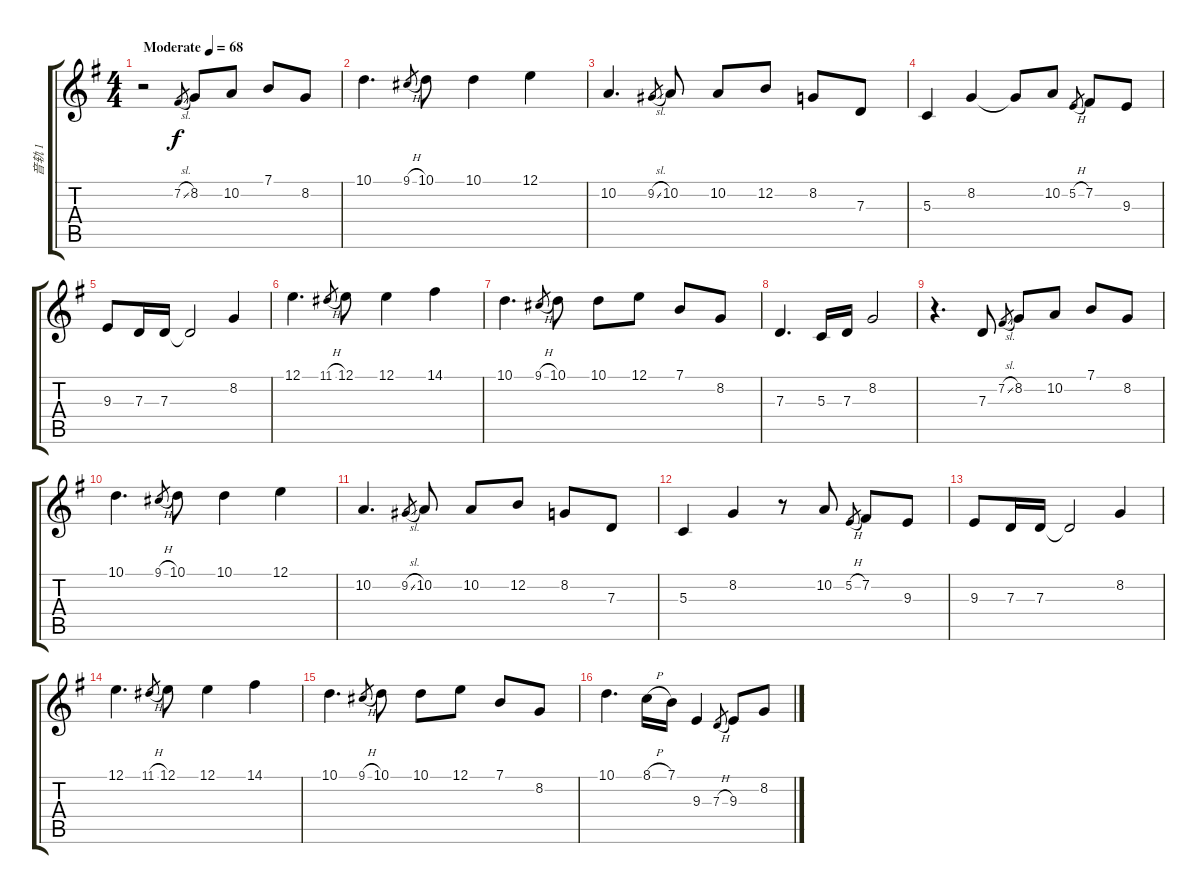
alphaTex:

\track ("音轨 1" "音轨 1") {instrument acousticgrandpiano}
\staff {score tabs}
\tuning (E4 B3 G3 D3 A2 E2) {hide}
\ts (4 4)
\tempo (68 "Moderate")
\clef g2
\ks g
r.2{dy f instrument acousticgrandpiano} 7.2{sl}.8{gr} 8.2.8 10.2.8 7.1.8 8.2.8 |
10.1.4{d} 9.1{h}.8{gr} 10.1.8 10.1.4 12.1.4 |
10.2.4{d} 9.2{sl}.8{gr} 10.2.8 10.2.8 12.2.8 8.2.8 7.3.8 |
5.3.4 8.2.4 8.2{t}.8 10.2.8 5.2{h}.8{gr} 7.2.8 9.3.8 |
9.3.8 7.3.16 7.3.16 7.3{t}.2 8.2.4 |
12.1.4{d} 11.1{h}.8{gr} 12.1.8 12.1.4 14.1.4 |
10.1.4{d} 9.1{h}.8{gr} 10.1.8 10.1.8 12.1.8 7.1.8 8.2.8 |
7.3.4{d} 5.3.16 7.3.16 8.2.2 |
r.4{d} 7.3.8 7.2{sl}.8{gr} 8.2.8 10.2.8 7.1.8 8.2.8 |
10.1.4{d} 9.1{h}.8{gr} 10.1.8 10.1.4 12.1.4 |
10.2.4{d} 9.2{sl}.8{gr} 10.2.8 10.2.8 12.2.8 8.2.8 7.3.8 |
5.3.4 8.2.4 r.8 10.2.8 5.2{h}.8{gr} 7.2.8 9.3.8 |
9.3.8 7.3.16 7.3.16 7.3{t}.2 8.2.4 |
12.1.4{d} 11.1{h}.8{gr} 12.1.8 12.1.4 14.1.4 |
10.1.4{d} 9.1{h}.8{gr} 10.1.8 10.1.8 12.1.8 7.1.8 8.2.8 |
10.1.4{d} 8.1{h}.16 7.1.16 9.3.4 7.3{h}.8{gr} 9.3.8 8.2.8
